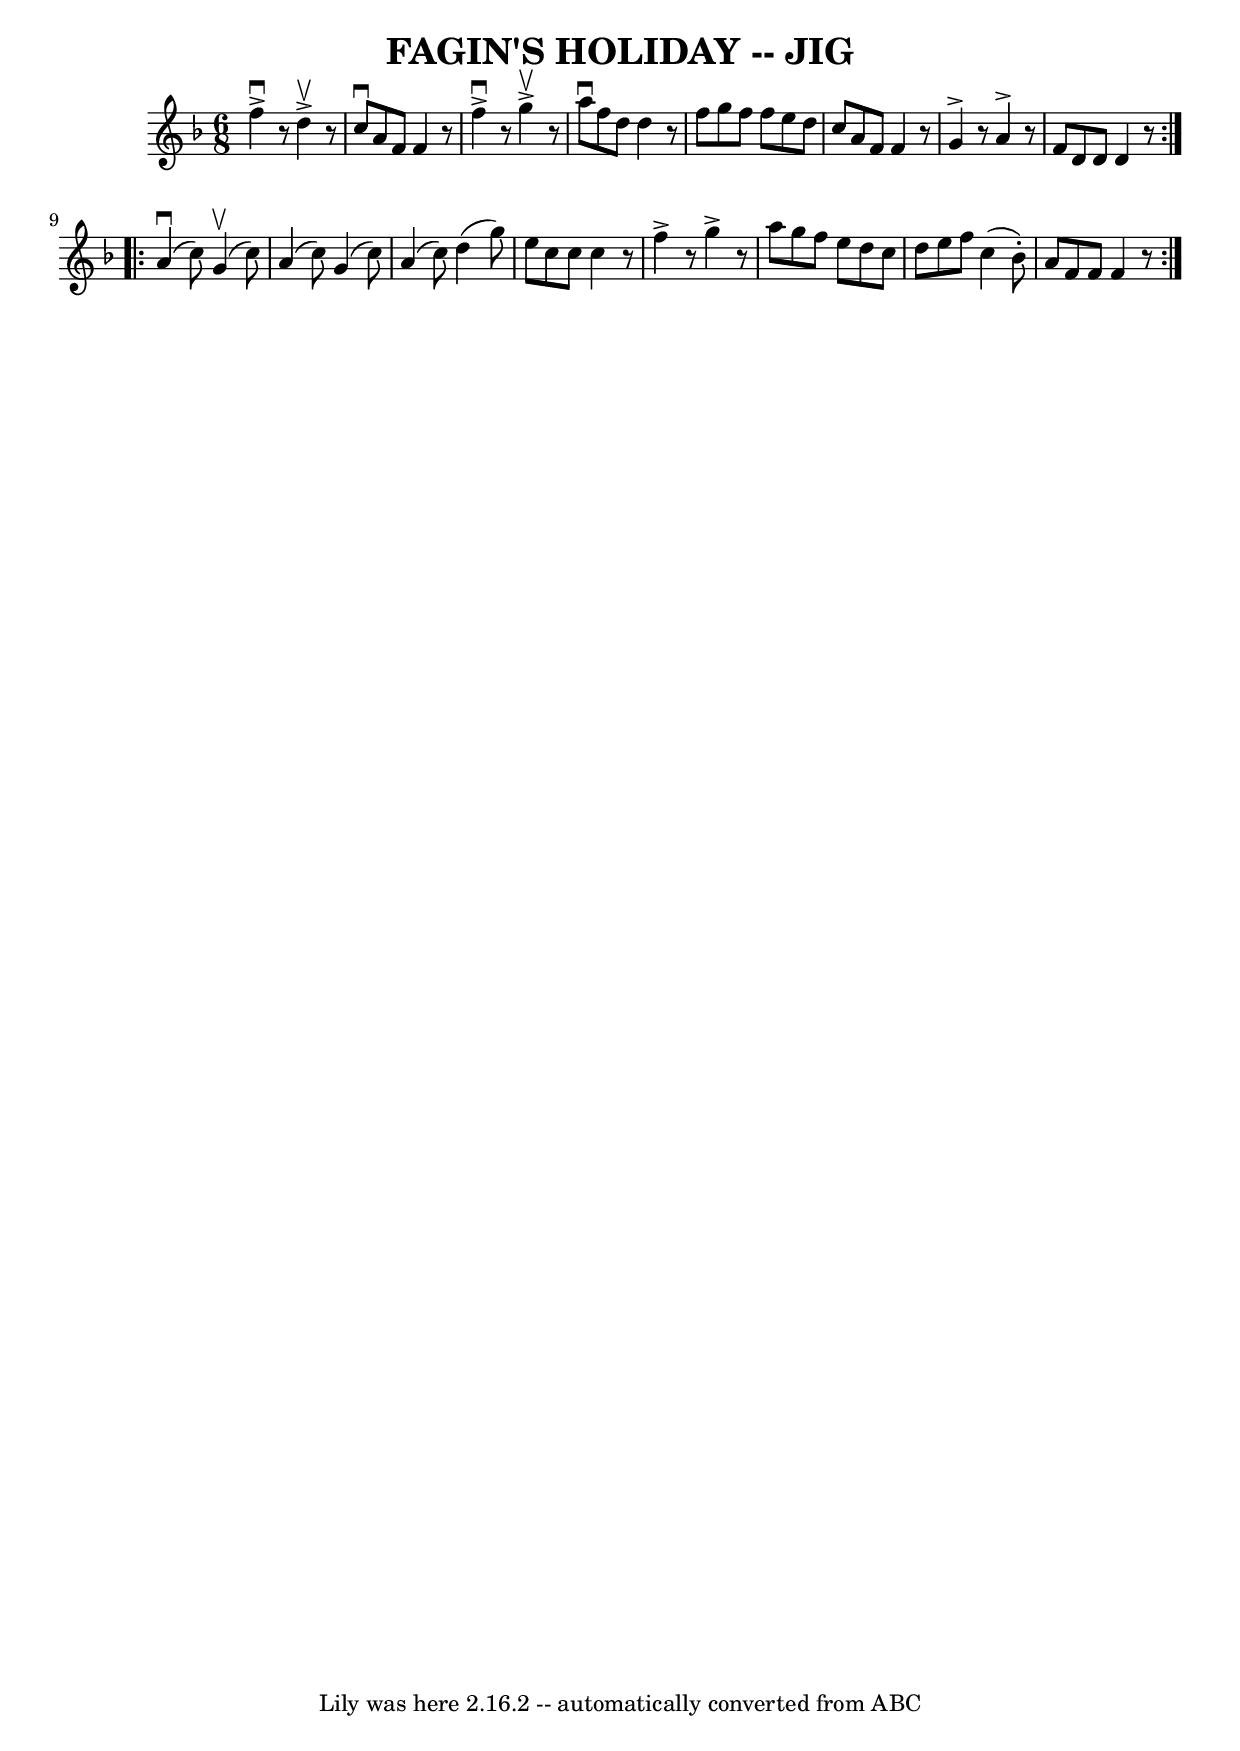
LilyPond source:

\version "2.16.2"
\include "Mammoth.ily"
\header {
  %% book = "Ryan's Mammoth Collection of Fiddle Tunes"
  crossRefNumber = "1"
  footnotes = ""
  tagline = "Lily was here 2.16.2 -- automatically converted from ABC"
  title = "FAGIN'S HOLIDAY -- JIG"

}
voicedefault =  {



  \repeat volta 2 {

    \time 6/8 
    \key f \major
    f''4^\downbow^\accent   r8 d''4^\upbow^\accent   
    r8   |
    c''8^\downbow a'8 f'8 f'4    r8   |
    f''4 
    ^\downbow^\accent   r8 g''4^\upbow^\accent   r8   |
    a''8^\downbow  
    f''8 d''8 d''4    r8       |
    f''8 g''8 f''8 f''8    
    e''8 d''8    |
    c''8 a'8 f'8 f'4    r8   |
    g'4 
    ^\accent   r8 a'4^\accent   r8   |
    f'8 d'8 d'8 d'4    r8   

  }     
  \repeat volta 2 {
    a'4 (^\downbow c''8) g'4 (^\upbow c''8  
    -)   |
    a'4 (c''8) g'4 (c''8)   |
    a'4 (c''8  
    -) d''4 (g''8)   |
    e''8 c''8 c''8 c''4    r8       
    |
    f''4^\accent   r8 g''4^\accent   r8   |
    a''8 g''8    
    f''8 e''8 d''8 c''8    |
    d''8 e''8 f''8 c''4 (
    bes'8 -.)   |
    a'8 f'8 f'8 f'4    r8   
  }   

}

\score{
  <<

    \context Staff="default"
    {
      \voicedefault 
      
    }

  >>
  \layout {
    
  }
  \midi {
  }

}
